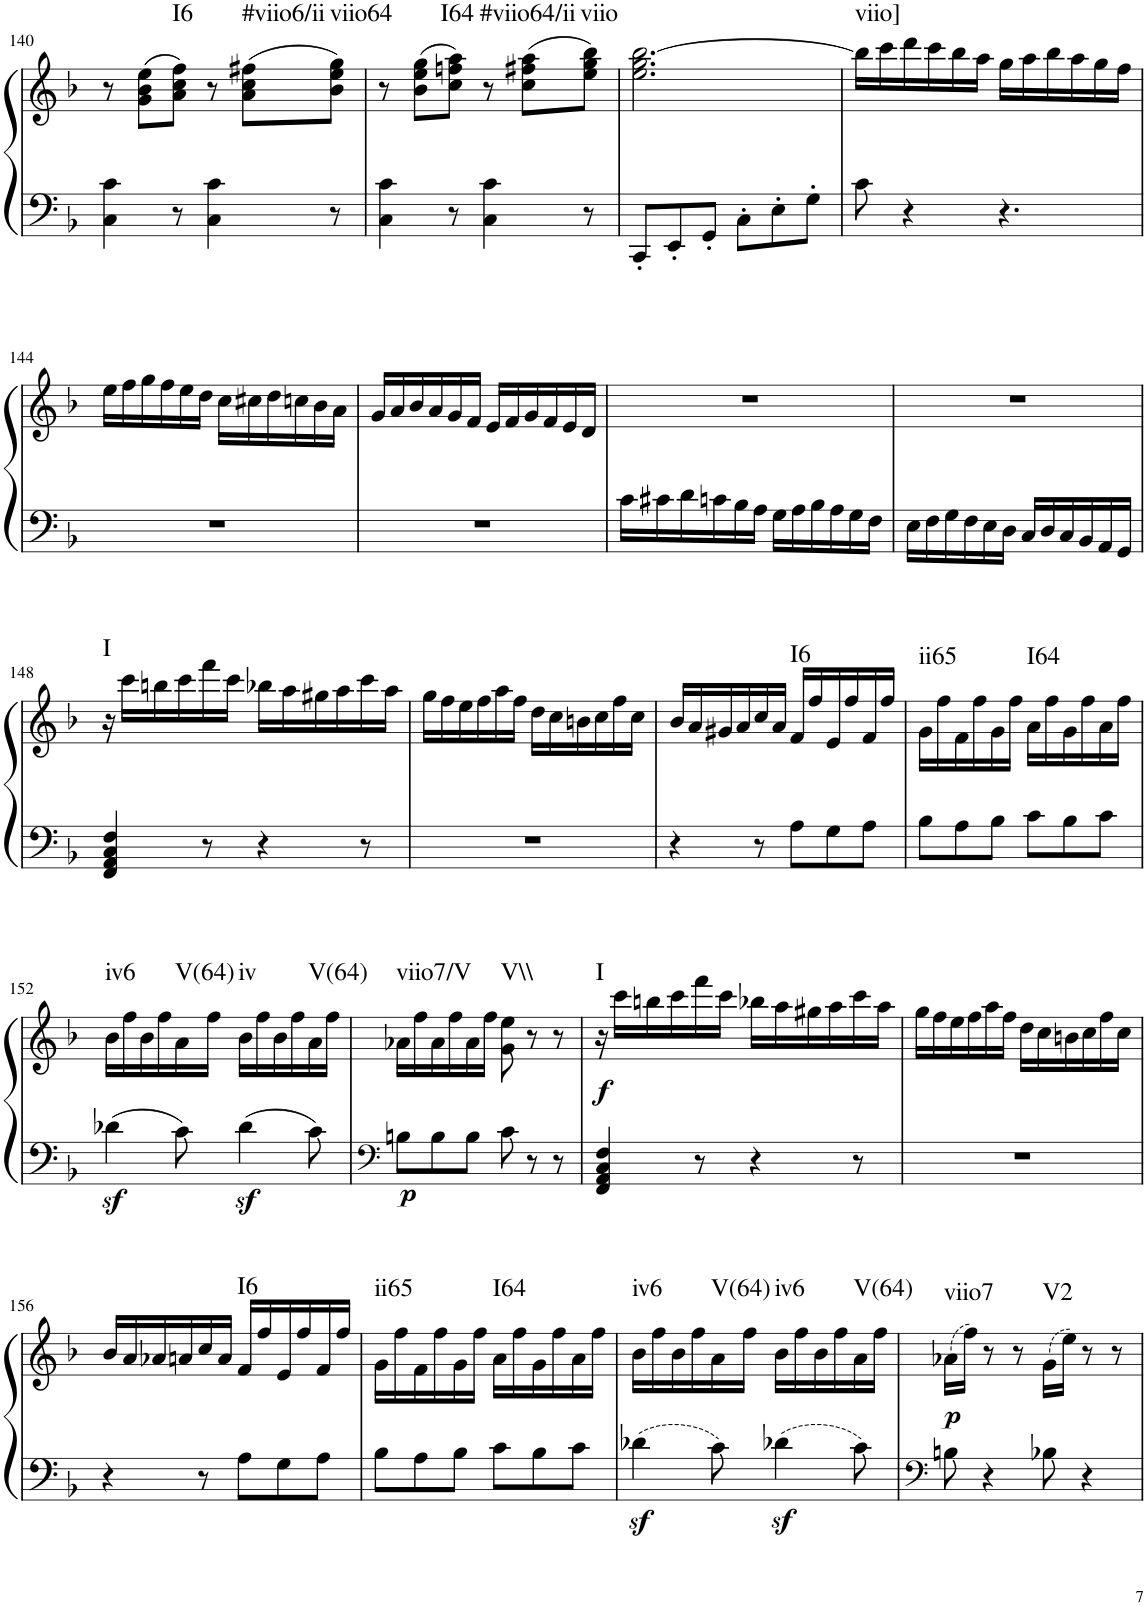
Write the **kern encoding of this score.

**kern	**kern	**dynam	**harte
*part1	*part1	*part1	*part1
*staff2	*staff1	*staff1/2	*
*I"Piano, Piano right	*	*	*
*I'Pno.	*	*	*
!!LO:PB:g=z
*clefF4	*clefG2	*	*
*k[b-]	*k[b-]	*	*
*M6/8	*M6/8	*	*
=140	=140	=140	=140
4C\ 4c\	8r	.	.
.	(8g\ 8b-\ 8ee\L	.	.
!	!	!	!LO:H:kt=I6
8r	8a\ 8cc\ 8ff\J)	.	N
4C\ 4c\	8r	.	.
!	!	!	!LO:H:kt=#viio6/ii
.	(8a\ 8cc\ 8ff#X\L	.	N
!	!	!	!LO:H:kt=viio64
8r	8b-\ 8ee\ 8gg\J)	.	N
=141	=141	=141	=141
4C\ 4c\	8r	.	.
.	(8b-\ 8ee\ 8gg\L	.	.
!	!	!	!LO:H:kt=I64
8r	8cc\ 8ffn\ 8aa\J)	.	N
4C\ 4c\	8r	.	.
!	!	!	!LO:H:kt=#viio64/ii
.	(8cc\ 8ff#X\ 8aa\L	.	N
!	!	!	!LO:H:kt=viio
8r	8ee\ 8gg\ 8bb-\J)	.	N
=142	=142	=142	=142
8CC'/L	2.ee\ 2.gg\ [2.bb-\	.	.
8EE'/	.	.	.
8GG'/J	.	.	.
8C'\L	.	.	.
8E'\	.	.	.
8G'\J	.	.	.
=143	=143	=143	=143
!	!	!	!LO:H:kt=viio]
8c\	16bb-\LL]	.	N
.	16ccc\	.	.
4r	16ddd\	.	.
.	16ccc\	.	.
.	16bb-\	.	.
.	16aa\JJ	.	.
4.r	16gg\LL	.	.
.	16aa\	.	.
.	16bb-\	.	.
.	16aa\	.	.
.	16gg\	.	.
.	16ff\JJ	.	.
!!LO:LB:g=z
=144	=144	=144	=144
2.r	16ee\LL	.	.
.	16ff\	.	.
.	16gg\	.	.
.	16ff\	.	.
.	16ee\	.	.
.	16dd\JJ	.	.
.	16cc\LL	.	.
.	16cc#X\	.	.
.	16dd\	.	.
.	16ccn\	.	.
.	16b-\	.	.
.	16a\JJ	.	.
=145	=145	=145	=145
2.r	16g/LL	.	.
.	16a/	.	.
.	16b-/	.	.
.	16a/	.	.
.	16g/	.	.
.	16f/JJ	.	.
.	16e/LL	.	.
.	16f/	.	.
.	16g/	.	.
.	16f/	.	.
.	16e/	.	.
.	16d/JJ	.	.
=146	=146	=146	=146
16c\LL	2.r	.	.
16c#X\	.	.	.
16d\	.	.	.
16cn\	.	.	.
16B-\	.	.	.
16A\JJ	.	.	.
16G\LL	.	.	.
16A\	.	.	.
16B-\	.	.	.
16A\	.	.	.
16G\	.	.	.
16F\JJ	.	.	.
=147	=147	=147	=147
16E\LL	2.r	.	.
16F\	.	.	.
16G\	.	.	.
16F\	.	.	.
16E\	.	.	.
16D\JJ	.	.	.
16C/LL	.	.	.
16D/	.	.	.
16C/	.	.	.
16BB-/	.	.	.
16AA/	.	.	.
16GG/JJ	.	.	.
!!LO:LB:g=z
=148	=148	=148	=148
!	!	!	!LO:H:kt=I
4FF/ 4AA/ 4C/ 4F/	16r	.	N
.	16ccc\LL	.	.
.	16bbn\	.	.
.	16ccc\	.	.
8r	16fff\	.	.
.	16ccc\JJ	.	.
4r	16bb-X\LL	.	.
.	16aa\	.	.
.	16gg#X\	.	.
.	16aa\	.	.
8r	16ccc\	.	.
.	16aa\JJ	.	.
=149	=149	=149	=149
2.r	16gg\LL	.	.
.	16ff\	.	.
.	16ee\	.	.
.	16ff\	.	.
.	16aa\	.	.
.	16ff\JJ	.	.
.	16dd\LL	.	.
.	16cc\	.	.
.	16bn\	.	.
.	16cc\	.	.
.	16ff\	.	.
.	16cc\JJ	.	.
=150	=150	=150	=150
4r	16b-/LL	.	.
.	16a/	.	.
.	16g#X/	.	.
.	16a/	.	.
8r	16cc/	.	.
.	16a/JJ	.	.
!	!	!	!LO:H:kt=I6
8A\L	16f/LL	.	N
.	16ff/	.	.
8G\	16e/	.	.
.	16ff/	.	.
8A\J	16f/	.	.
.	16ff/JJ	.	.
=151	=151	=151	=151
!	!	!	!LO:H:kt=ii65
8B-\L	16g\LL	.	N
.	16ff\	.	.
8A\	16f\	.	.
.	16ff\	.	.
8B-\J	16g\	.	.
.	16ff\JJ	.	.
!	!	!	!LO:H:kt=I64
8c\L	16a\LL	.	N
.	16ff\	.	.
8B-\	16g\	.	.
.	16ff\	.	.
8c\J	16a\	.	.
.	16ff\JJ	.	.
!!LO:LB:g=z
=152	=152	=152	=152
!	!	!	!LO:H:kt=iv6
4d-Xz<\	16b-\LL	.	N
.	16ff\	.	.
.	16b-\	.	.
.	16ff\	.	.
!	!	!	!LO:H:kt=V(64)
8c\	16a\	.	N
.	16ff\JJ	.	.
!	!	!	!LO:H:kt=iv
4d-z<\	16b-\LL	.	N
.	16ff\	.	.
.	16b-\	.	.
.	16ff\	.	.
!	!	!	!LO:H:kt=V(64)
8c\	16a\	.	N
.	16ff\JJ	.	.
=153	=153	=153	=153
*clefF4	*	*	*
!	!	!LO:DY:b=2	!LO:H:kt=viio7/V
8Bn\L	16a-X\LL	p	N
.	16ff\	.	.
8B\	16a-\	.	.
.	16ff\	.	.
8B\J	16a-\	.	.
.	16ff\JJ	.	.
!	!	!	!LO:H:kt=V\\
8c\	8g\ 8ee\	.	N
8r	8r	.	.
8r	8r	.	.
=154	=154	=154	=154
!	!	!LO:DY:b	!LO:H:kt=I
4FF/ 4AA/ 4C/ 4F/	16r	f	N
.	16ccc\LL	.	.
.	16bbn\	.	.
.	16ccc\	.	.
8r	16fff\	.	.
.	16ccc\JJ	.	.
4r	16bb-X\LL	.	.
.	16aa\	.	.
.	16gg#X\	.	.
.	16aa\	.	.
8r	16ccc\	.	.
.	16aa\JJ	.	.
=155	=155	=155	=155
2.r	16gg\LL	.	.
.	16ff\	.	.
.	16ee\	.	.
.	16ff\	.	.
.	16aa\	.	.
.	16ff\JJ	.	.
.	16dd\LL	.	.
.	16cc\	.	.
.	16bn\	.	.
.	16cc\	.	.
.	16ff\	.	.
.	16cc\JJ	.	.
!!LO:LB:g=z
=156	=156	=156	=156
4r	16b-/LL	.	.
.	16a/	.	.
.	16a-X/	.	.
.	16an/	.	.
8r	16cc/	.	.
.	16a/JJ	.	.
!	!	!	!LO:H:kt=I6
8A\L	16f/LL	.	N
.	16ff/	.	.
8G\	16e/	.	.
.	16ff/	.	.
8A\J	16f/	.	.
.	16ff/JJ	.	.
=157	=157	=157	=157
!	!	!	!LO:H:kt=ii65
8B-\L	16g\LL	.	N
.	16ff\	.	.
8A\	16f\	.	.
.	16ff\	.	.
8B-\J	16g\	.	.
.	16ff\JJ	.	.
!	!	!	!LO:H:kt=I64
8c\L	16a\LL	.	N
.	16ff\	.	.
8B-\	16g\	.	.
.	16ff\	.	.
8c\J	16a\	.	.
.	16ff\JJ	.	.
=158	=158	=158	=158
!	!	!	!LO:H:kt=iv6
4d-Xz<\	16b-\LL	.	N
.	16ff\	.	.
.	16b-\	.	.
.	16ff\	.	.
!	!	!	!LO:H:kt=V(64)
8c\	16a\	.	N
.	16ff\JJ	.	.
!	!	!	!LO:H:kt=iv6
4d-Xz<\	16b-\LL	.	N
.	16ff\	.	.
.	16b-\	.	.
.	16ff\	.	.
!	!	!	!LO:H:kt=V(64)
8c\	16a\	.	N
.	16ff\JJ	.	.
=159	=159	=159	=159
*clefF4	*	*	*
!	!	!LO:DY:b	!LO:H:kt=viio7
8Bn\	(16a-X\LL	p	N
.	16ff\JJ)	.	.
4r	8r	.	.
.	8r	.	.
!	!	!	!LO:H:kt=V2
8B-X\	(16g\LL	.	N
.	16ee\JJ)	.	.
4r	8r	.	.
.	8r	.	.
=	=	=	=
*-	*-	*-	*-
